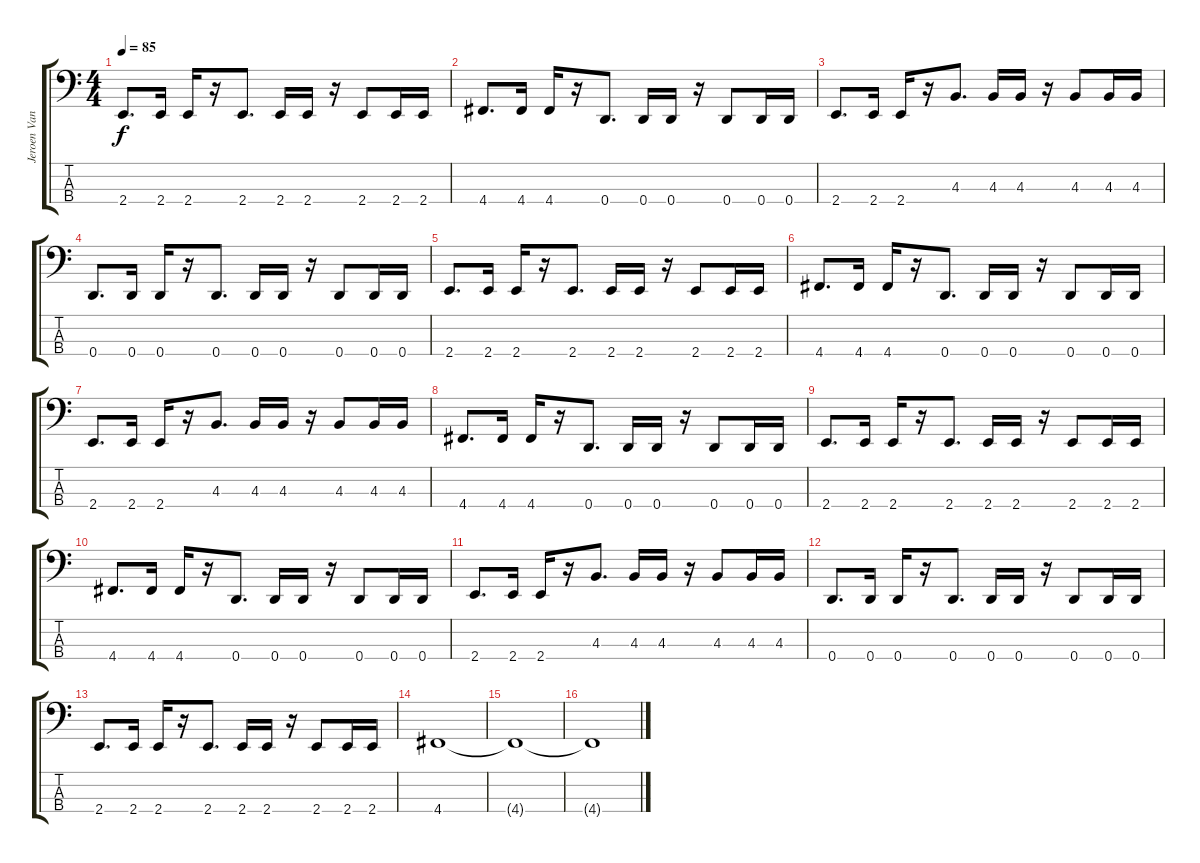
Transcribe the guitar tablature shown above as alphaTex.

\track ("Jeroen Van Veen - Bass" "Jeroen Van") {instrument electricbassfinger}
\staff {score tabs}
\tuning (F2 C2 G1 D1) {hide}
\ts (4 4)
\tempo 85
\clef f4
\ks c
2.4.8{d dy f} 2.4.16 2.4.16 r.16 2.4.8{d} 2.4.16 2.4.16 r.16 2.4.8 2.4.16 2.4.16 |
4.4.8{d} 4.4.16 4.4.16 r.16 0.4.8{d} 0.4.16 0.4.16 r.16 0.4.8 0.4.16 0.4.16 |
2.4.8{d} 2.4.16 2.4.16 r.16 4.3.8{d} 4.3.16 4.3.16 r.16 4.3.8 4.3.16 4.3.16 |
0.4.8{d} 0.4.16 0.4.16 r.16 0.4.8{d} 0.4.16 0.4.16 r.16 0.4.8 0.4.16 0.4.16 |
2.4.8{d} 2.4.16 2.4.16 r.16 2.4.8{d} 2.4.16 2.4.16 r.16 2.4.8 2.4.16 2.4.16 |
4.4.8{d} 4.4.16 4.4.16 r.16 0.4.8{d} 0.4.16 0.4.16 r.16 0.4.8 0.4.16 0.4.16 |
2.4.8{d} 2.4.16 2.4.16 r.16 4.3.8{d} 4.3.16 4.3.16 r.16 4.3.8 4.3.16 4.3.16 |
4.4.8{d} 4.4.16 4.4.16 r.16 0.4.8{d} 0.4.16 0.4.16 r.16 0.4.8 0.4.16 0.4.16 |
2.4.8{d} 2.4.16 2.4.16 r.16 2.4.8{d} 2.4.16 2.4.16 r.16 2.4.8 2.4.16 2.4.16 |
4.4.8{d} 4.4.16 4.4.16 r.16 0.4.8{d} 0.4.16 0.4.16 r.16 0.4.8 0.4.16 0.4.16 |
2.4.8{d} 2.4.16 2.4.16 r.16 4.3.8{d} 4.3.16 4.3.16 r.16 4.3.8 4.3.16 4.3.16 |
0.4.8{d} 0.4.16 0.4.16 r.16 0.4.8{d} 0.4.16 0.4.16 r.16 0.4.8 0.4.16 0.4.16 |
2.4.8{d} 2.4.16 2.4.16 r.16 2.4.8{d} 2.4.16 2.4.16 r.16 2.4.8 2.4.16 2.4.16 |
4.4.1 |
4.4{t}.1 |
4.4{t}.1
